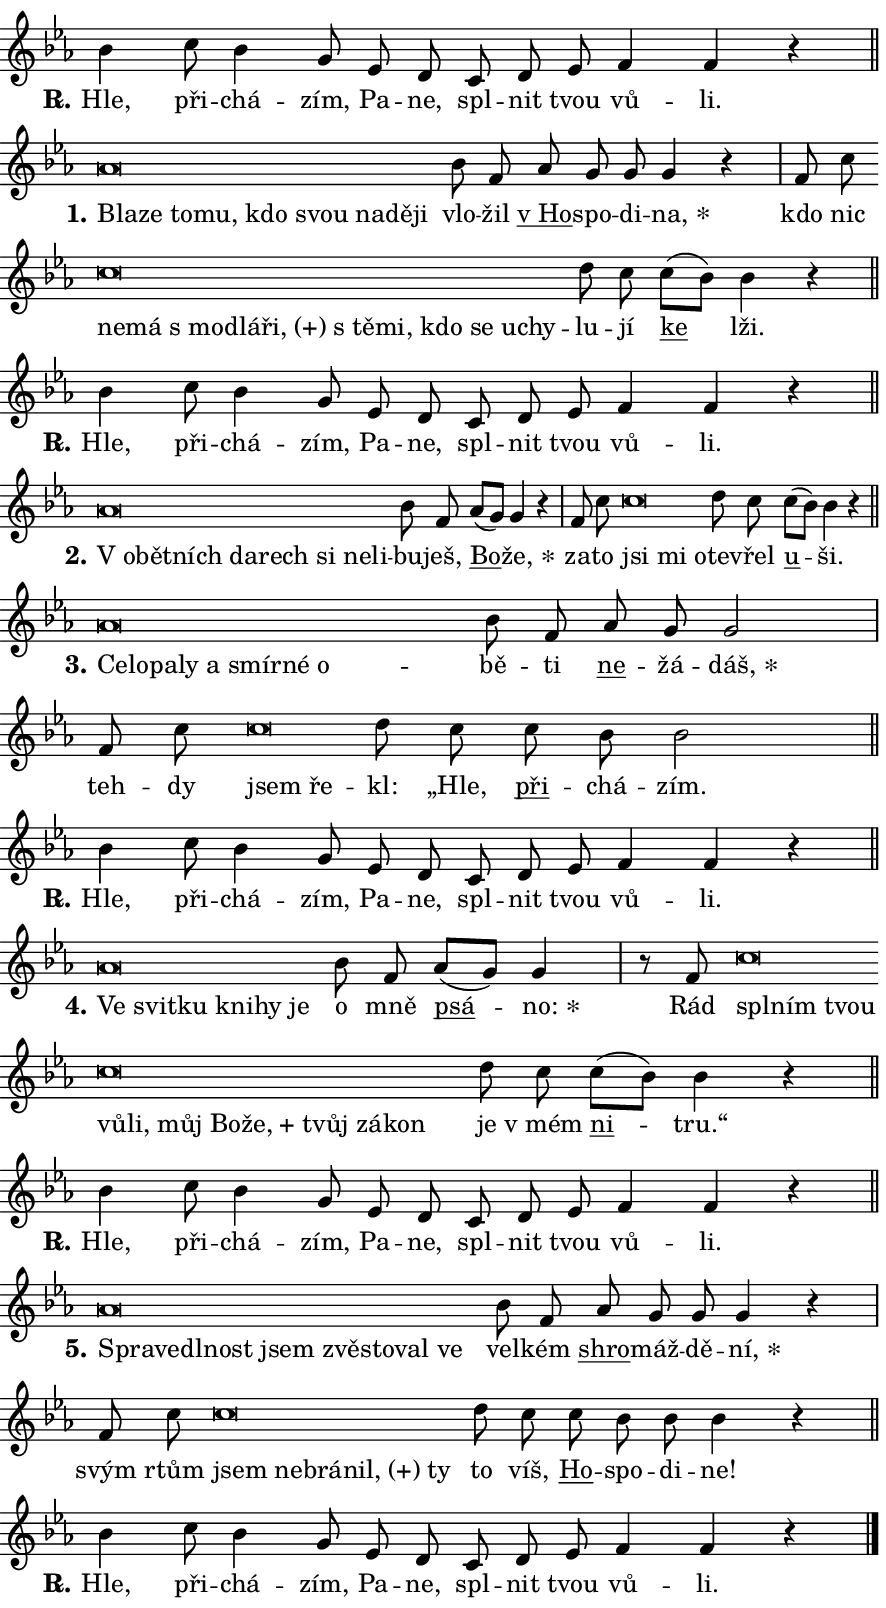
\version "2.24.0"
\header { tagline = "" }
\paper {
  indent = 0\cm
  top-margin = 0\cm
  right-margin = 0.13\cm % to fit lyric hyphens
  bottom-margin = 0\cm
  left-margin = 0\cm
  paper-width = 15\cm
  page-breaking = #ly:one-page-breaking
  system-system-spacing.basic-distance = #11
  score-system-spacing.basic-distance = #11
  ragged-last = ##f
}


%% Author: Thomas Morley
%% https://lists.gnu.org/archive/html/lilypond-user/2020-05/msg00002.html
#(define (line-position grob)
"Returns position of @var[grob} in current system:
   @code{'start}, if at first time-step
   @code{'end}, if at last time-step
   @code{'middle} otherwise
"
  (let* ((col (ly:item-get-column grob))
         (ln (ly:grob-object col 'left-neighbor))
         (rn (ly:grob-object col 'right-neighbor))
         (col-to-check-left (if (ly:grob? ln) ln col))
         (col-to-check-right (if (ly:grob? rn) rn col))
         (break-dir-left
           (and
             (ly:grob-property col-to-check-left 'non-musical #f)
             (ly:item-break-dir col-to-check-left)))
         (break-dir-right
           (and
             (ly:grob-property col-to-check-right 'non-musical #f)
             (ly:item-break-dir col-to-check-right))))
        (cond ((eqv? 1 break-dir-left) 'start)
              ((eqv? -1 break-dir-right) 'end)
              (else 'middle))))

#(define (tranparent-at-line-position vctor)
  (lambda (grob)
  "Relying on @code{line-position} select the relevant enry from @var{vctor}.
Used to determine transparency,"
    (case (line-position grob)
      ((end) (not (vector-ref vctor 0)))
      ((middle) (not (vector-ref vctor 1)))
      ((start) (not (vector-ref vctor 2))))))

noteHeadBreakVisibility =
#(define-music-function (break-visibility)(vector?)
"Makes @code{NoteHead}s transparent relying on @var{break-visibility}"
#{
  \override NoteHead.transparent =
    #(tranparent-at-line-position break-visibility)
#})

#(define delete-ledgers-for-transparent-note-heads
  (lambda (grob)
    "Reads whether a @code{NoteHead} is transparent.
If so this @code{NoteHead} is removed from @code{'note-heads} from
@var{grob}, which is supposed to be @code{LedgerLineSpanner}.
As a result ledgers are not printed for this @code{NoteHead}"
    (let* ((nhds-array (ly:grob-object grob 'note-heads))
           (nhds-list
             (if (ly:grob-array? nhds-array)
                 (ly:grob-array->list nhds-array)
                 '()))
           ;; Relies on the transparent-property being done before
           ;; Staff.LedgerLineSpanner.after-line-breaking is executed.
           ;; This is fragile ...
           (to-keep
             (remove
               (lambda (nhd)
                 (ly:grob-property nhd 'transparent #f))
               nhds-list)))
      ;; TODO find a better method to iterate over grob-arrays, similiar
      ;; to filter/remove etc for lists
      ;; For now rebuilt from scratch
      (set! (ly:grob-object grob 'note-heads)  '())
      (for-each
        (lambda (nhd)
          (ly:pointer-group-interface::add-grob grob 'note-heads nhd))
        to-keep))))

squashNotes = {
  \override NoteHead.X-extent = #'(-0.2 . 0.2)
  \override NoteHead.Y-extent = #'(-0.75 . 0)
  \override NoteHead.stencil =
    #(lambda (grob)
       (let ((pos (ly:grob-property grob 'staff-position)))
         (begin
           (if (< pos -7) (display "ERROR: Lower brevis then expected\n") (display ""))
           (if (<= pos -6) ly:text-interface::print ly:note-head::print))))
}
unSquashNotes = {
  \revert NoteHead.X-extent
  \revert NoteHead.Y-extent
  \revert NoteHead.stencil
}

hideNotes = \noteHeadBreakVisibility #begin-of-line-visible
unHideNotes = \noteHeadBreakVisibility #all-visible

% work-around for resetting accidentals
% https://lilypond.org/doc/v2.23/Documentation/notation/displaying-rhythms#unmetered-music
cadenzaMeasure = {
  \cadenzaOff
  \partial 1024 s1024
  \cadenzaOn
}

#(define-markup-command (accent layout props text) (markup?)
  "Underline accented syllable"
  (interpret-markup layout props
    #{\markup \override #'(offset . 4.3) \underline { #text }#}))

responsum = \markup \concat {
  "R" \hspace #-1.05 \path #0.1 #'((moveto 0 0.07) (lineto 0.9 0.8)) \hspace #0.05 "."
}

spaceSize = #0.6828661417322834 % exact space size for TeX Gyre Schola

\layout {
  \context {
    \Staff
    \remove "Time_signature_engraver"
    \override LedgerLineSpanner.after-line-breaking = #delete-ledgers-for-transparent-note-heads
  }
  \context {
    \Lyrics {
      \override LyricSpace.minimum-distance = \spaceSize
      \override LyricText.font-name = #"TeX Gyre Schola"
      \override LyricText.font-size = 1
      \override StanzaNumber.font-name = #"TeX Gyre Schola Bold"
      \override StanzaNumber.font-size = 1
    }
  }
  \context {
    \Score 
    \override NoteHead.text =
      #(lambda (grob) 
        (let ((pos (ly:grob-property grob 'staff-position)))
          #{\markup {
            \combine
              \halign #-0.55 \raise #(if (= pos -6) 0 0.5) \override #'(thickness . 2) \draw-line #'(3.2 . 0)
              \musicglyph "noteheads.sM1"
          }#}))
  }
}

% magnetic-lyrics.ily
%
%   written by
%     Jean Abou Samra <jean@abou-samra.fr>
%     Werner Lemberg <wl@gnu.org>
%
%   adapted by
%     Jiri Hon <jiri.hon@gmail.com>
%
% Version 2022-Apr-15

% https://www.mail-archive.com/lilypond-user@gnu.org/msg149350.html

#(define (Left_hyphen_pointer_engraver context)
   "Collect syllable-hyphen-syllable occurrences in lyrics and store
them in properties.  This engraver only looks to the left.  For
example, if the lyrics input is @code{foo -- bar}, it does the
following.

@itemize @bullet
@item
Set the @code{text} property of the @code{LyricHyphen} grob between
@q{foo} and @q{bar} to @code{foo}.

@item
Set the @code{left-hyphen} property of the @code{LyricText} grob with
text @q{foo} to the @code{LyricHyphen} grob between @q{foo} and
@q{bar}.
@end itemize

Use this auxiliary engraver in combination with the
@code{lyric-@/text::@/apply-@/magnetic-@/offset!} hook."
   (let ((hyphen #f)
         (text #f))
     (make-engraver
      (acknowledgers
       ((lyric-syllable-interface engraver grob source-engraver)
        (set! text grob)))
      (end-acknowledgers
       ((lyric-hyphen-interface engraver grob source-engraver)
        ;(when (not (grob::has-interface grob 'lyric-space-interface))
          (set! hyphen grob)));)
      ((stop-translation-timestep engraver)
       (when (and text hyphen)
         (ly:grob-set-object! text 'left-hyphen hyphen))
       (set! text #f)
       (set! hyphen #f)))))

#(define (lyric-text::apply-magnetic-offset! grob)
   "If the space between two syllables is less than the value in
property @code{LyricText@/.details@/.squash-threshold}, move the right
syllable to the left so that it gets concatenated with the left
syllable.

Use this function as a hook for
@code{LyricText@/.after-@/line-@/breaking} if the
@code{Left_@/hyphen_@/pointer_@/engraver} is active."
   (let ((hyphen (ly:grob-object grob 'left-hyphen #f)))
     (when hyphen
       (let ((left-text (ly:spanner-bound hyphen LEFT)))
         (when (grob::has-interface left-text 'lyric-syllable-interface)
           (let* ((common (ly:grob-common-refpoint grob left-text X))
                  (this-x-ext (ly:grob-extent grob common X))
                  (left-x-ext
                   (begin
                     ;; Trigger magnetism for left-text.
                     (ly:grob-property left-text 'after-line-breaking)
                     (ly:grob-extent left-text common X)))
                  ;; `delta` is the gap width between two syllables.
                  (delta (- (interval-start this-x-ext)
                            (interval-end left-x-ext)))
                  (details (ly:grob-property grob 'details))
                  (threshold (assoc-get 'squash-threshold details 0.2)))
             (when (< delta threshold)
               (let* (;; We have to manipulate the input text so that
                      ;; ligatures crossing syllable boundaries are not
                      ;; disabled.  For languages based on the Latin
                      ;; script this is essentially a beautification.
                      ;; However, for non-Western scripts it can be a
                      ;; necessity.
                      (lt (ly:grob-property left-text 'text))
                      (rt (ly:grob-property grob 'text))
                      (is-space (grob::has-interface hyphen 'lyric-space-interface))
                      (space (if is-space " " ""))
                      (extra-delta (if is-space spaceSize 0))
                      ;; Append new syllable.
                      (ltrt-space (if (and (string? lt) (string? rt))
                                (string-append lt space rt)
                                (make-concat-markup (list lt space rt))))
                      ;; Right-align `ltrt` to the right side.
                      (ltrt-space-markup (grob-interpret-markup
                               grob
                               (make-translate-markup
                                (cons (interval-length this-x-ext) 0)
                                (make-right-align-markup ltrt-space)))))
                 (begin
                   ;; Don't print `left-text`.
                   (ly:grob-set-property! left-text 'stencil #f)
                   ;; Set text and stencil (which holds all collected
                   ;; syllables so far) and shift it to the left.
                   (ly:grob-set-property! grob 'text ltrt-space)
                   (ly:grob-set-property! grob 'stencil ltrt-space-markup)
                   (ly:grob-translate-axis! grob (- (- delta extra-delta)) X))))))))))


#(define (lyric-hyphen::displace-bounds-first grob)
   ;; Make very sure this callback isn't triggered too early.
   (let ((left (ly:spanner-bound grob LEFT))
         (right (ly:spanner-bound grob RIGHT)))
     (ly:grob-property left 'after-line-breaking)
     (ly:grob-property right 'after-line-breaking)
     (ly:lyric-hyphen::print grob)))

squashThreshold = #0.4

\layout {
  \context {
    \Lyrics
    \consists #Left_hyphen_pointer_engraver
    \override LyricText.after-line-breaking =
      #lyric-text::apply-magnetic-offset!
    \override LyricHyphen.stencil = #lyric-hyphen::displace-bounds-first
    \override LyricText.details.squash-threshold = \squashThreshold
    \override LyricHyphen.minimum-distance = 0
    \override LyricHyphen.minimum-length = \squashThreshold
  }
}

squashText = \override LyricText.details.squash-threshold = 9999
unSquashText = \override LyricText.details.squash-threshold = \squashThreshold

leftText = \override LyricText.self-alignment-X = #LEFT
unLeftText = \revert LyricText.self-alignment-X

starOffset = #(lambda (grob) 
                (let ((x_offset (ly:self-alignment-interface::aligned-on-x-parent grob)))
                  (if (= x_offset 0) 0 (+ x_offset 1.2))))

star = #(define-music-function (syllable)(string?)
"Append star separator at the end of a syllable"
#{
  \once \override LyricText.X-offset = #starOffset
  \lyricmode { \markup {
    #syllable
    \override #'((font-name . "TeX Gyre Schola Bold")) \hspace #0.2 \lower #0.65 \larger "*"
  } }
#})

starAccent = #(define-music-function (syllable)(string?)
"Append star separator at the end of a syllable and make accent"
#{
  \once \override LyricText.X-offset = #starOffset
  \lyricmode { \markup {
    \accent #syllable
    \override #'((font-name . "TeX Gyre Schola Bold")) \hspace #0.2 \lower #0.65 \larger "*"
  } }
#})

breath = #(define-music-function (syllable)(string?)
"Append breathing indicator at the end of a syllable"
#{
  \lyricmode { \markup { #syllable "+" } }
#})

optionalBreath = #(define-music-function (syllable)(string?)
"Append optional breathing indicator at the end of a syllable"
#{
  \lyricmode { \markup { #syllable "(+)" } }
#})


\score {
    <<
        \new Voice = "melody" { \cadenzaOn \key es \major \relative { bes'4 c8 bes4 g8 \bar "" es d \bar "" c d es \bar "" f4 f r \cadenzaMeasure \bar "||" \break } }
        \new Lyrics \lyricsto "melody" { \lyricmode { \set stanza = \responsum
Hle, při -- chá -- zím, Pa -- ne, spl -- nit tvou vů -- li. } }
    >>
    \layout {}
}

\score {
    <<
        \new Voice = "melody" { \cadenzaOn \key es \major \relative { \squashNotes as'\breve*1/16 \hideNotes \breve*1/16 \bar "" \breve*1/16 \bar "" \breve*1/16 \bar "" \breve*1/16 \bar "" \breve*1/16 \bar "" \breve*1/16 \bar "" \breve*1/16 \breve*1/16 \bar "" \unHideNotes \unSquashNotes bes8 f \bar "" as g g g4 r \cadenzaMeasure \bar "|" f8 c' \bar "" \squashNotes c\breve*1/16 \hideNotes \breve*1/16 \bar "" \breve*1/16 \bar "" \breve*1/16 \bar "" \breve*1/16 \bar "" \breve*1/16 \bar "" \breve*1/16 \bar "" \breve*1/16 \bar "" \breve*1/16 \bar "" \breve*1/16 \breve*1/16 \bar "" \unHideNotes \unSquashNotes d8 c \bar "" c[( bes)] bes4 r \cadenzaMeasure \bar "||" \break } }
        \new Lyrics \lyricsto "melody" { \lyricmode { \set stanza = "1."
\leftText Bla -- \squashText ze to -- mu, kdo svou na -- dě -- ji \unLeftText \unSquashText vlo -- žil \markup \accent "v Ho" -- spo -- di -- \star na, kdo nic \leftText ne -- \squashText má "s mo" -- dlá -- \optionalBreath ři, "s tě" -- mi, kdo se u -- chy -- \unLeftText \unSquashText lu -- jí \markup \accent ke lži. } }
    >>
    \layout {}
}

\score {
    <<
        \new Voice = "melody" { \cadenzaOn \key es \major \relative { bes'4 c8 bes4 g8 \bar "" es d \bar "" c d es \bar "" f4 f r \cadenzaMeasure \bar "||" \break } }
        \new Lyrics \lyricsto "melody" { \lyricmode { \set stanza = \responsum
Hle, při -- chá -- zím, Pa -- ne, spl -- nit tvou vů -- li. } }
    >>
    \layout {}
}

\score {
    <<
        \new Voice = "melody" { \cadenzaOn \key es \major \relative { \squashNotes as'\breve*1/16 \hideNotes \breve*1/16 \bar "" \breve*1/16 \bar "" \breve*1/16 \bar "" \breve*1/16 \bar "" \breve*1/16 \bar "" \breve*1/16 \breve*1/16 \bar "" \unHideNotes \unSquashNotes bes8 f \bar "" as[( g)] g4 r \cadenzaMeasure \bar "|" f8 c' \bar "" \squashNotes c\breve*1/16 \hideNotes \breve*1/16 \breve*1/16 \bar "" \unHideNotes \unSquashNotes d8 c \bar "" c[( bes)] bes4 r \cadenzaMeasure \bar "||" \break } }
        \new Lyrics \lyricsto "melody" { \lyricmode { \set stanza = "2."
\leftText "V o" -- \squashText bět -- ních da -- rech si ne -- li -- \unLeftText \unSquashText bu -- ješ, \markup \accent Bo -- \star že, za -- to \leftText jsi \squashText mi o -- \unLeftText \unSquashText te -- vřel \markup \accent u -- ši. } }
    >>
    \layout {}
}

\score {
    <<
        \new Voice = "melody" { \cadenzaOn \key es \major \relative { \squashNotes as'\breve*1/16 \hideNotes \breve*1/16 \bar "" \breve*1/16 \bar "" \breve*1/16 \bar "" \breve*1/16 \bar "" \breve*1/16 \bar "" \breve*1/16 \breve*1/16 \bar "" \unHideNotes \unSquashNotes bes8 f \bar "" as g g2 \cadenzaMeasure \bar "|" f8 c' \bar "" \squashNotes c\breve*1/16 \hideNotes \breve*1/16 \bar "" \unHideNotes \unSquashNotes d8 c \bar "" c bes bes2 \cadenzaMeasure \bar "||" \break } }
        \new Lyrics \lyricsto "melody" { \lyricmode { \set stanza = "3."
\leftText Ce -- \squashText lo -- pa -- ly a smír -- né o -- \unLeftText \unSquashText bě -- ti \markup \accent ne -- žá -- \star dáš, teh -- dy \leftText jsem \squashText ře -- \unLeftText \unSquashText kl: „Hle, \markup \accent při -- chá -- zím. } }
    >>
    \layout {}
}

\score {
    <<
        \new Voice = "melody" { \cadenzaOn \key es \major \relative { bes'4 c8 bes4 g8 \bar "" es d \bar "" c d es \bar "" f4 f r \cadenzaMeasure \bar "||" \break } }
        \new Lyrics \lyricsto "melody" { \lyricmode { \set stanza = \responsum
Hle, při -- chá -- zím, Pa -- ne, spl -- nit tvou vů -- li. } }
    >>
    \layout {}
}

\score {
    <<
        \new Voice = "melody" { \cadenzaOn \key es \major \relative { \squashNotes as'\breve*1/16 \hideNotes \breve*1/16 \bar "" \breve*1/16 \bar "" \breve*1/16 \bar "" \breve*1/16 \breve*1/16 \bar "" \unHideNotes \unSquashNotes bes8 f \bar "" as[( g)] g4 \cadenzaMeasure \bar "|" r8 f8 \squashNotes c'\breve*1/16 \hideNotes \breve*1/16 \bar "" \breve*1/16 \bar "" \breve*1/16 \bar "" \breve*1/16 \bar "" \breve*1/16 \bar "" \breve*1/16 \bar "" \breve*1/16 \bar "" \breve*1/16 \bar "" \breve*1/16 \breve*1/16 \bar "" \unHideNotes \unSquashNotes d8 c \bar "" c[( bes)] bes4 r \cadenzaMeasure \bar "||" \break } }
        \new Lyrics \lyricsto "melody" { \lyricmode { \set stanza = "4."
\leftText Ve \squashText svit -- ku kni -- hy je \unLeftText \unSquashText o mně \markup \accent psá -- \star no: Rád \leftText spl -- \squashText ním tvou vů -- li, můj Bo -- \breath "že," tvůj zá -- kon \unLeftText \unSquashText je "v mém" \markup \accent ni -- tru.“ } }
    >>
    \layout {}
}

\score {
    <<
        \new Voice = "melody" { \cadenzaOn \key es \major \relative { bes'4 c8 bes4 g8 \bar "" es d \bar "" c d es \bar "" f4 f r \cadenzaMeasure \bar "||" \break } }
        \new Lyrics \lyricsto "melody" { \lyricmode { \set stanza = \responsum
Hle, při -- chá -- zím, Pa -- ne, spl -- nit tvou vů -- li. } }
    >>
    \layout {}
}

\score {
    <<
        \new Voice = "melody" { \cadenzaOn \key es \major \relative { \squashNotes as'\breve*1/16 \hideNotes \breve*1/16 \bar "" \breve*1/16 \bar "" \breve*1/16 \bar "" \breve*1/16 \bar "" \breve*1/16 \bar "" \breve*1/16 \bar "" \breve*1/16 \breve*1/16 \bar "" \unHideNotes \unSquashNotes bes8 f \bar "" as g g g4 r \cadenzaMeasure \bar "|" f8 c' \bar "" \squashNotes c\breve*1/16 \hideNotes \breve*1/16 \bar "" \breve*1/16 \bar "" \breve*1/16 \breve*1/16 \bar "" \unHideNotes \unSquashNotes d8 c \bar "" c bes bes bes4 r \cadenzaMeasure \bar "||" \break } }
        \new Lyrics \lyricsto "melody" { \lyricmode { \set stanza = "5."
\leftText Spra -- \squashText ve -- dl -- nost jsem zvě -- sto -- val ve \unLeftText \unSquashText vel -- kém \markup \accent shro -- máž -- dě -- \star ní, svým rtům \leftText jsem \squashText ne -- brá -- \optionalBreath nil, ty \unLeftText \unSquashText to víš, \markup \accent Ho -- spo -- di -- ne! } }
    >>
    \layout {}
}

\score {
    <<
        \new Voice = "melody" { \cadenzaOn \key es \major \relative { bes'4 c8 bes4 g8 \bar "" es d \bar "" c d es \bar "" f4 f r \cadenzaMeasure \bar "||" \break } \bar "|." }
        \new Lyrics \lyricsto "melody" { \lyricmode { \set stanza = \responsum
Hle, při -- chá -- zím, Pa -- ne, spl -- nit tvou vů -- li. } }
    >>
    \layout {}
}
